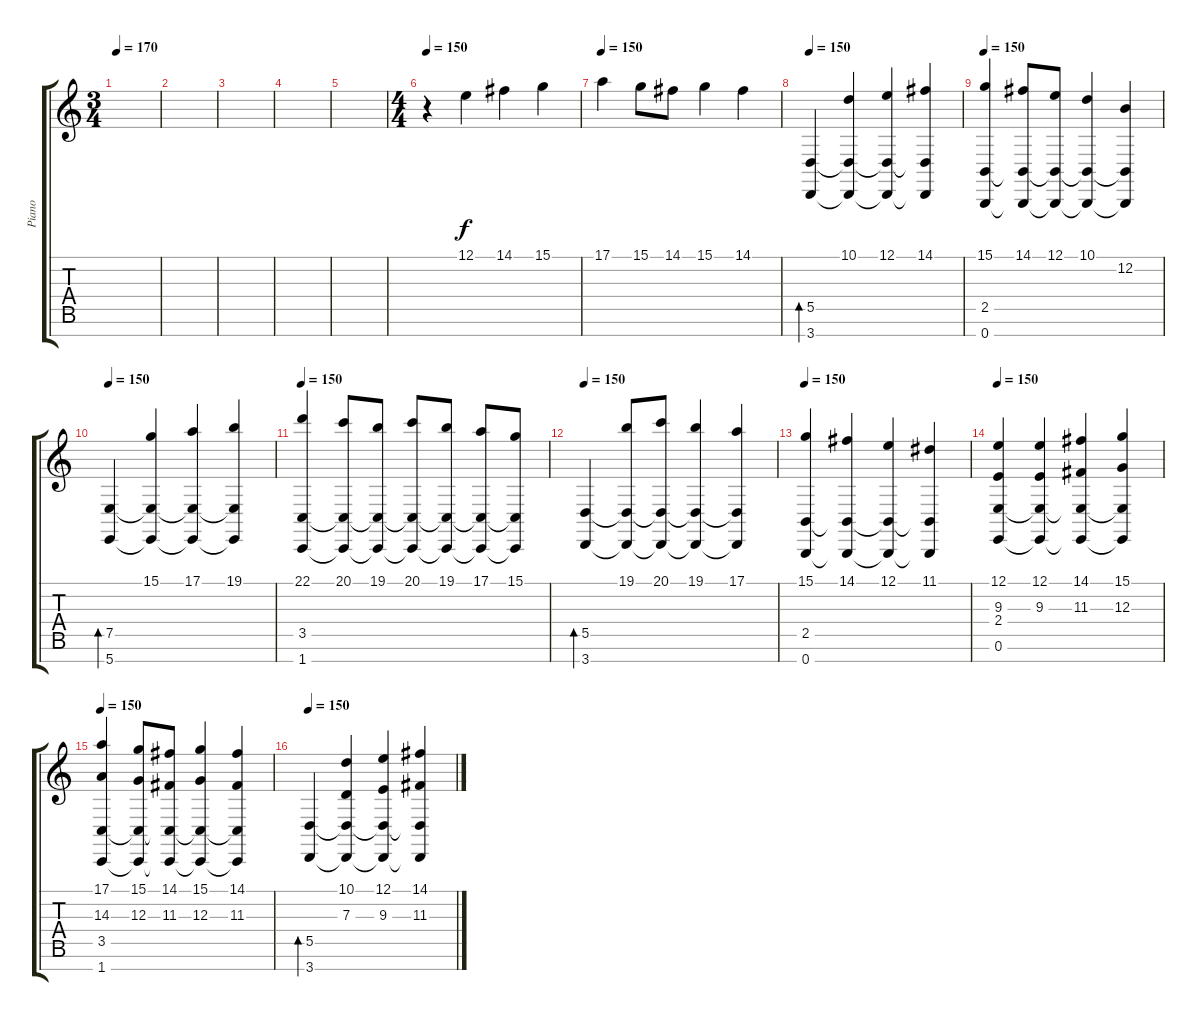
\track ("Piano" "Piano") {instrument acousticgrandpiano}
\staff {score tabs}
\tuning (E4 B3 G3 D3 A2 E2 B1) {hide}
\ts (3 4)
\tempo 170
\clef g2
\ks c
|
|
|
|
|
\ts (4 4)
\tempo 150
r.4 12.1.4 14.1.4 15.1.4 |
\tempo 150
17.1.4 15.1.8 14.1.8 15.1.4 14.1.4 |
\tempo 150
(5.5 3.7).4{bd 240} (10.1 5.5{t} 3.7{t}).4 (12.1 5.5{t} 3.7{t}).4 (14.1 5.5{t} 3.7{t}).4 |
\tempo 150
(15.1 2.5 0.7).4 (14.1 2.5{t} 0.7{t}).8 (12.1 2.5{t} 0.7{t}).8 (10.1 2.5{t} 0.7{t}).4 (12.2 2.5{t} 0.7{t}).4 |
\tempo 150
(7.5 5.7).4{bd 240} (15.1 7.5{t} 5.7{t}).4 (17.1 7.5{t} 5.7{t}).4 (19.1 7.5{t} 5.7{t}).4 |
\tempo 150
(22.1 3.5 1.7).4 (20.1 3.5{t} 1.7{t}).8 (19.1 3.5{t} 1.7{t}).8 (20.1 3.5{t} 1.7{t}).8 (19.1 3.5{t} 1.7{t}).8 (17.1 3.5{t} 1.7{t}).8 (15.1 3.5{t} 1.7{t}).8 |
\tempo 150
(5.5 3.7).4{bd 240} (19.1 5.5{t} 3.7{t}).8 (20.1 5.5{t} 3.7{t}).8 (19.1 5.5{t} 3.7{t}).4 (17.1 5.5{t} 3.7{t}).4 |
\tempo 150
(15.1 2.5 0.7).4 (14.1 2.5{t} 0.7{t}).4 (12.1 2.5{t} 0.7{t}).4 (11.1 2.5{t} 0.7{t}).4 |
\tempo 150
(12.1 9.3 2.4 0.6).4 (12.1 9.3 2.4{t} 0.6{t}).4 (14.1 11.3 2.4{t} 0.6{t}).4 (15.1 12.3 2.4{t} 0.6{t}).4 |
\tempo 150
(17.1 14.3 3.5 1.7).4 (15.1 12.3 3.5{t} 1.7{t}).8 (14.1 11.3 3.5{t} 1.7{t}).8 (15.1 12.3 3.5{t} 1.7{t}).4 (14.1 11.3 3.5{t} 1.7{t}).4 |
\tempo 150
(5.5 3.7).4{bd 240} (10.1 7.3 5.5{t} 3.7{t}).4 (12.1 9.3 5.5{t} 3.7{t}).4 (14.1 11.3 5.5{t} 3.7{t}).4
